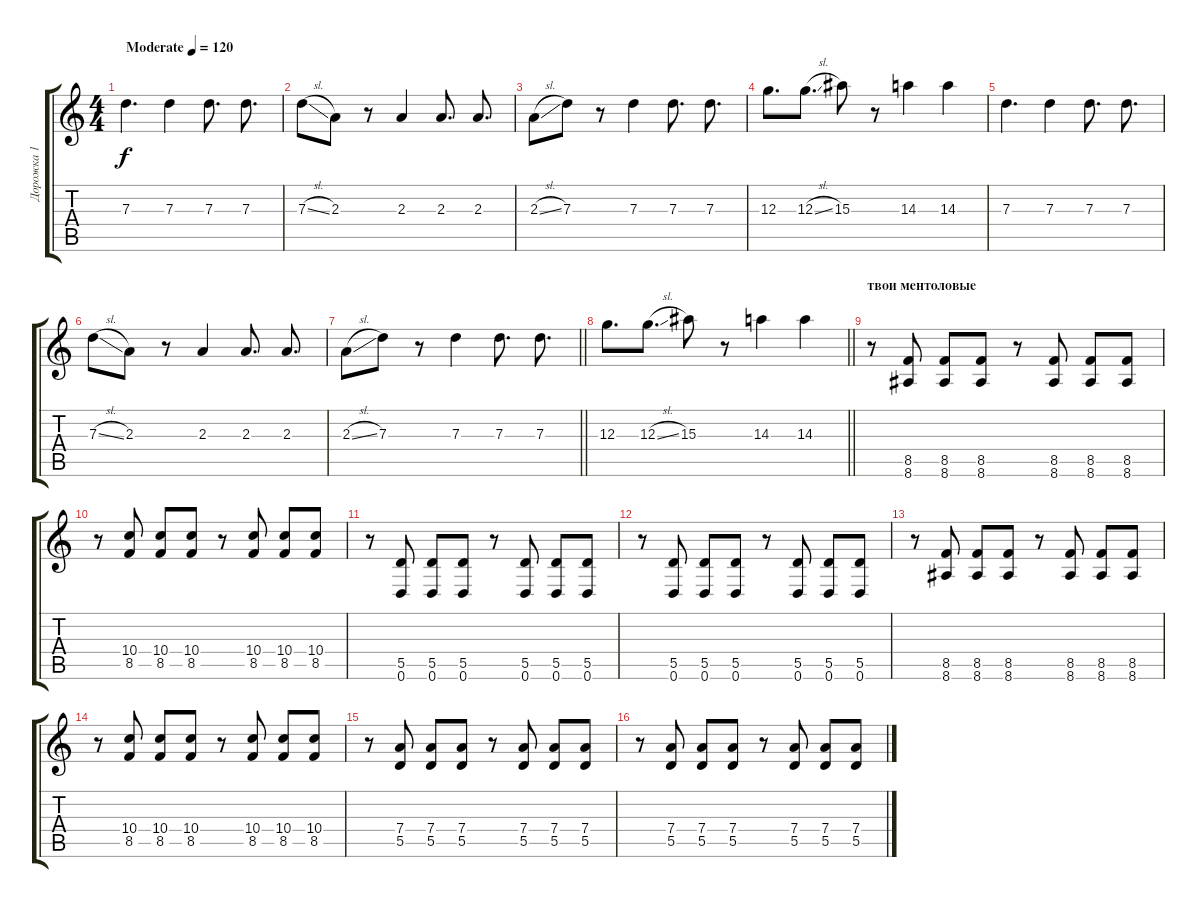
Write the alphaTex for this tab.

\track ("Дорожка 1" "Дорожка 1") {instrument acousticguitarsteel}
\staff {score tabs}
\tuning (E4 B3 G3 D3 A2 D2) {hide}
\ts (4 4)
\tempo (120 "Moderate")
\clef g2
\ks c
7.3.4{d dy f instrument acousticguitarsteel} 7.3.4 7.3.8{d} 7.3.8{d} |
7.3{sl}.8 2.3.8 r.8 2.3.4 2.3.8{d} 2.3.8{d} |
2.3{sl}.8 7.3.8 r.8 7.3.4 7.3.8{d} 7.3.8{d} |
12.3.8{d} 12.3{sl}.8{d} 15.3.8 r.8 14.3.4 14.3.4 |
7.3.4{d} 7.3.4 7.3.8{d} 7.3.8{d} |
7.3{sl}.8 2.3.8 r.8 2.3.4 2.3.8{d} 2.3.8{d} |
\barLineRight lightlight
2.3{sl}.8 7.3.8 r.8 7.3.4 7.3.8{d} 7.3.8{d} |
\section ("" "")
\barLineRight lightlight
12.3.8{d} 12.3{sl}.8{d} 15.3.8 r.8 14.3.4 14.3.4 |
\section ("" "твои ментоловые")
r.8 (8.5 8.6).8 (8.5 8.6).8 (8.5 8.6).8 r.8 (8.5 8.6).8 (8.5 8.6).8 (8.5 8.6).8 |
r.8 (10.4 8.5).8 (10.4 8.5).8 (10.4 8.5).8 r.8 (10.4 8.5).8 (10.4 8.5).8 (10.4 8.5).8 |
r.8 (5.5 0.6).8 (5.5 0.6).8 (5.5 0.6).8 r.8 (5.5 0.6).8 (5.5 0.6).8 (5.5 0.6).8 |
r.8 (5.5 0.6).8 (5.5 0.6).8 (5.5 0.6).8 r.8 (5.5 0.6).8 (5.5 0.6).8 (5.5 0.6).8 |
r.8 (8.5 8.6).8 (8.5 8.6).8 (8.5 8.6).8 r.8 (8.5 8.6).8 (8.5 8.6).8 (8.5 8.6).8 |
r.8 (10.4 8.5).8 (10.4 8.5).8 (10.4 8.5).8 r.8 (10.4 8.5).8 (10.4 8.5).8 (10.4 8.5).8 |
r.8 (7.4 5.5).8 (7.4 5.5).8 (7.4 5.5).8 r.8 (7.4 5.5).8 (7.4 5.5).8 (7.4 5.5).8 |
r.8 (7.4 5.5).8 (7.4 5.5).8 (7.4 5.5).8 r.8 (7.4 5.5).8 (7.4 5.5).8 (7.4 5.5).8
